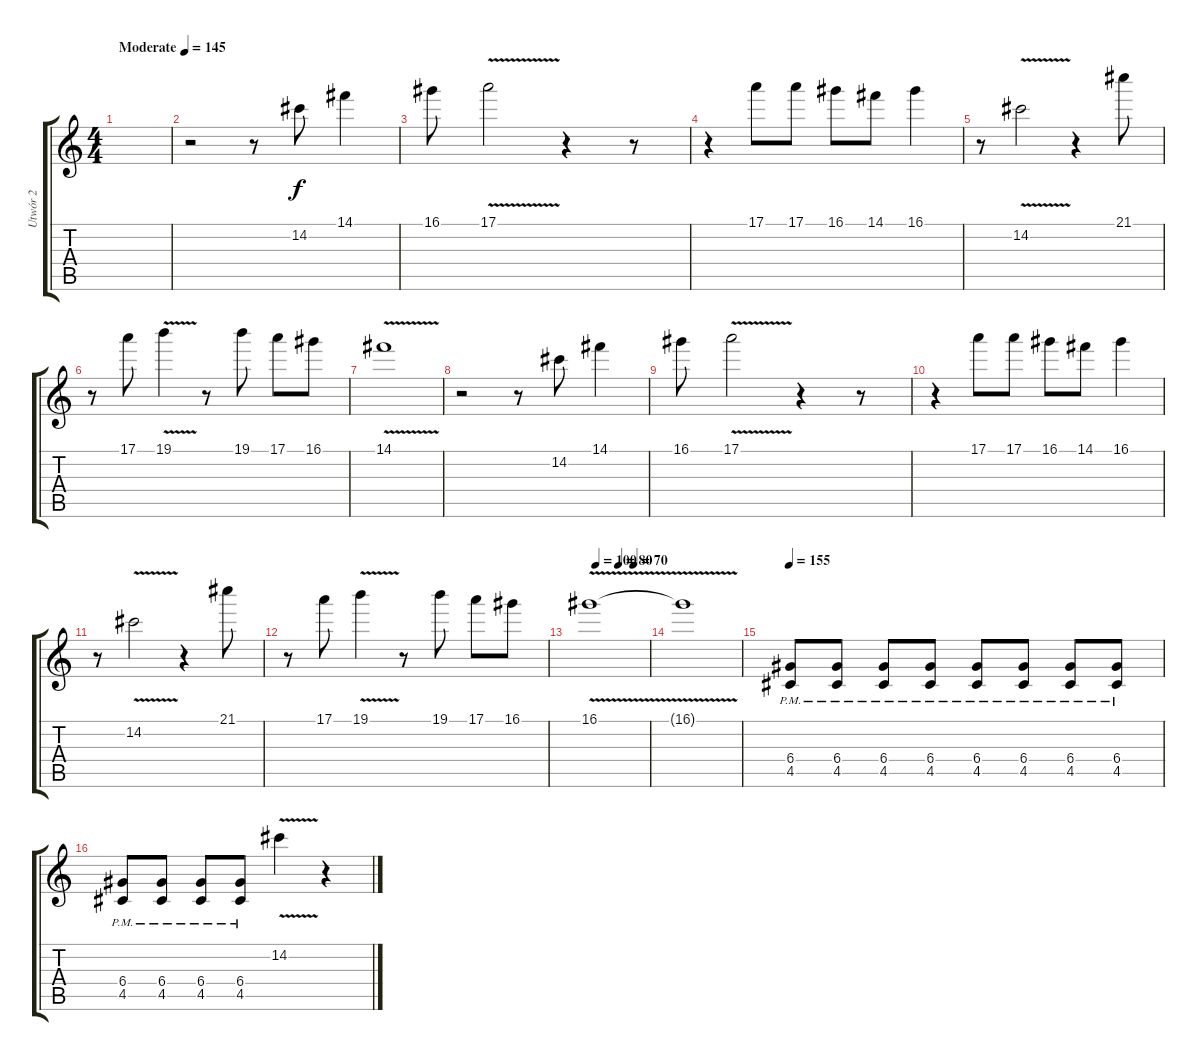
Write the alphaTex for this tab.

\track ("Utwór 2" "Utwór 2") {instrument distortionguitar}
\staff {score tabs}
\tuning (E4 B3 G3 D3 A2 E2) {hide}
\ts (4 4)
\tempo (145 "Moderate")
\clef g2
\ks c
|
r.2 r.8 14.2.8 14.1.4 |
16.1.8 17.1{v}.2 r.4 r.8 |
r.4 17.1.8 17.1.8 16.1.8 14.1.8 16.1.4 |
r.8 14.2{v}.2 r.4 21.1.8 |
r.8 17.1.8 19.1{v}.4 r.8 19.1.8 17.1.8 16.1.8 |
14.1{v}.1 |
r.2 r.8 14.2.8 14.1.4 |
16.1.8 17.1{v}.2 r.4 r.8 |
r.4 17.1.8 17.1.8 16.1.8 14.1.8 16.1.4 |
r.8 14.2{v}.2 r.4 21.1.8 |
r.8 17.1.8 19.1{v}.4 r.8 19.1.8 17.1.8 16.1.8 |
\tempo (100 0.125)
\tempo (80 0.5)
\tempo (70 0.75)
16.1{v}.1 |
16.1{t}.1 |
\tempo 155
(6.4{pm} 4.5{pm}).8 (6.4{pm} 4.5{pm}).8 (6.4{pm} 4.5{pm}).8 (6.4{pm} 4.5{pm}).8 (6.4{pm} 4.5{pm}).8 (6.4{pm} 4.5{pm}).8 (6.4{pm} 4.5{pm}).8 (6.4{pm} 4.5{pm}).8 |
(6.4{pm} 4.5{pm}).8 (6.4{pm} 4.5{pm}).8 (6.4{pm} 4.5{pm}).8 (6.4{pm} 4.5{pm}).8 14.2{v}.4 r.4
